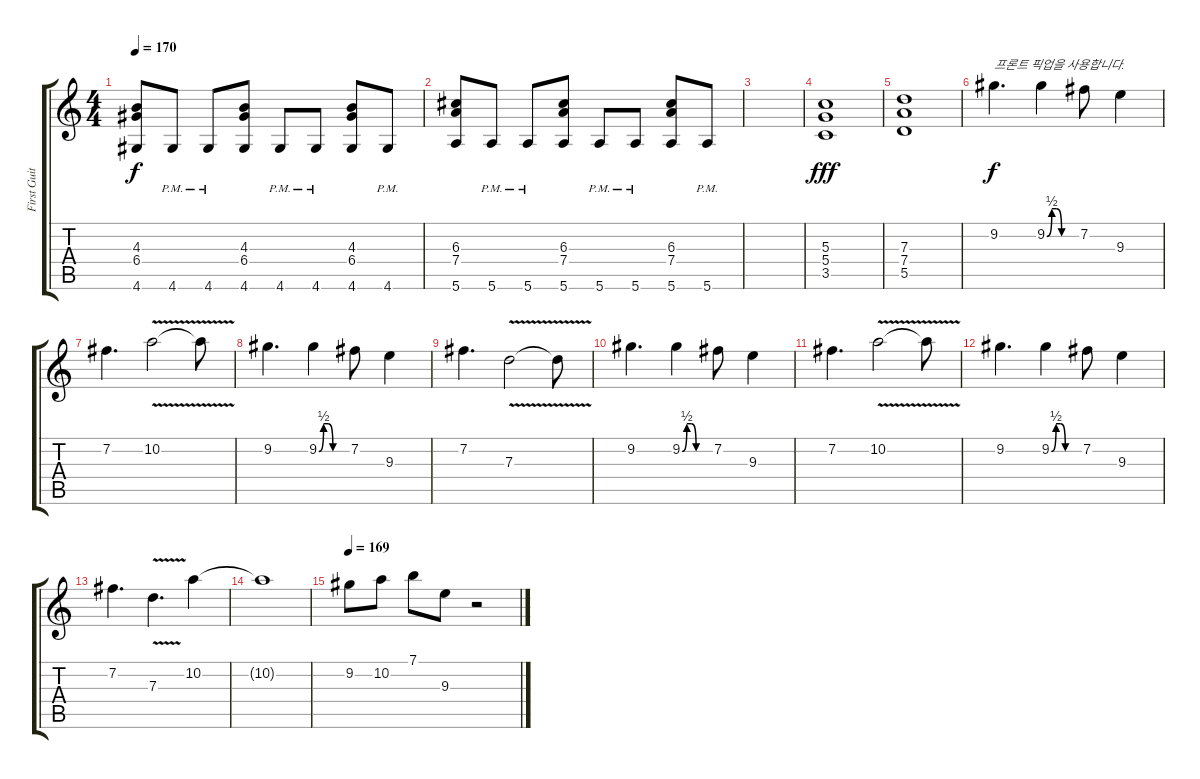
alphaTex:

\track ("First Guitar" "First Guit") {instrument distortionguitar}
\staff {score tabs}
\tuning (E4 B3 G3 D3 A2 E2) {hide}
\ts (4 4)
\tempo 170
\clef g2
\ks c
(4.3 6.4 4.6).8{dy f} 4.6{pm}.8 4.6{pm}.8 (4.3 6.4 4.6).8 4.6{pm}.8 4.6{pm}.8 (4.3 6.4 4.6).8 4.6{pm}.8 |
(6.3 7.4 5.6).8 5.6{pm}.8 5.6{pm}.8 (6.3 7.4 5.6).8 5.6{pm}.8 5.6{pm}.8 (6.3 7.4 5.6).8 5.6{pm}.8 |
|
(5.3 5.4 3.5).1{dy fff} |
(7.3 7.4 5.5).1 |
9.2.4{d txt "프론트 픽업을 사용합니다." dy f} 9.2{be (custom 0 0 10 2 20 2 30 0 60 0)}.4 7.2.8 9.3.4 |
7.2.4{d} 10.2{v}.2 10.2{t}.8 |
9.2.4{d} 9.2{be (custom 0 0 10 2 20 2 30 0 60 0)}.4 7.2.8 9.3.4 |
7.2.4{d} 7.3{v}.2 7.3{t}.8 |
9.2.4{d} 9.2{be (custom 0 0 10 2 20 2 30 0 60 0)}.4 7.2.8 9.3.4 |
7.2.4{d} 10.2{v}.2 10.2{t}.8 |
9.2.4{d} 9.2{be (custom 0 0 10 2 20 2 30 0 60 0)}.4 7.2.8 9.3.4 |
7.2.4{d} 7.3{v}.4{d} 10.2.4 |
10.2{t}.1 |
\tempo 169
9.2.8 10.2.8 7.1.8 9.3.8 r.2
